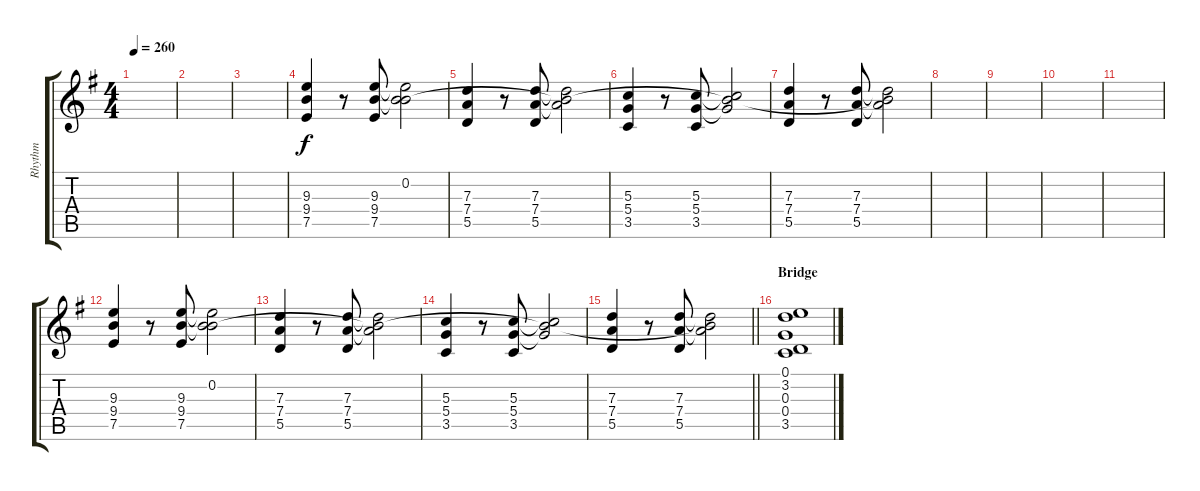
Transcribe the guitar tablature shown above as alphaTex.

\track ("Rhythm" "Rhythm") {instrument overdrivenguitar}
\staff {score tabs}
\tuning (E4 B3 G3 D3 A2 E2) {hide}
\ts (4 4)
\tempo 260
\clef g2
\ks g
|
|
|
(9.3 9.4 7.5).4 r.8 (9.3 9.4 7.5).8 (0.2 9.3{t} 9.4{t}).2 |
(7.3 7.4 5.5).4 r.8 (7.3 7.4 5.5).8 (0.2{t} 7.3{t} 7.4{t}).2 |
(5.3 5.4 3.5).4 r.8 (5.3 5.4 3.5).8 (0.2{t} 5.3{t} 5.4{t}).2 |
(7.3 7.4 5.5).4 r.8 (7.3 7.4 5.5).8 (0.2{t} 7.3{t} 7.4{t}).2 |
|
|
|
|
(9.3 9.4 7.5).4 r.8 (9.3 9.4 7.5).8 (0.2 9.3{t} 9.4{t}).2 |
(7.3 7.4 5.5).4 r.8 (7.3 7.4 5.5).8 (0.2{t} 7.3{t} 7.4{t}).2 |
(5.3 5.4 3.5).4 r.8 (5.3 5.4 3.5).8 (0.2{t} 5.3{t} 5.4{t}).2 |
\barLineRight lightlight
(7.3 7.4 5.5).4 r.8 (7.3 7.4 5.5).8 (0.2{t} 7.3{t} 7.4{t}).2 |
\section ("" "Bridge")
(0.1 3.2 0.3 0.4 3.5).1
